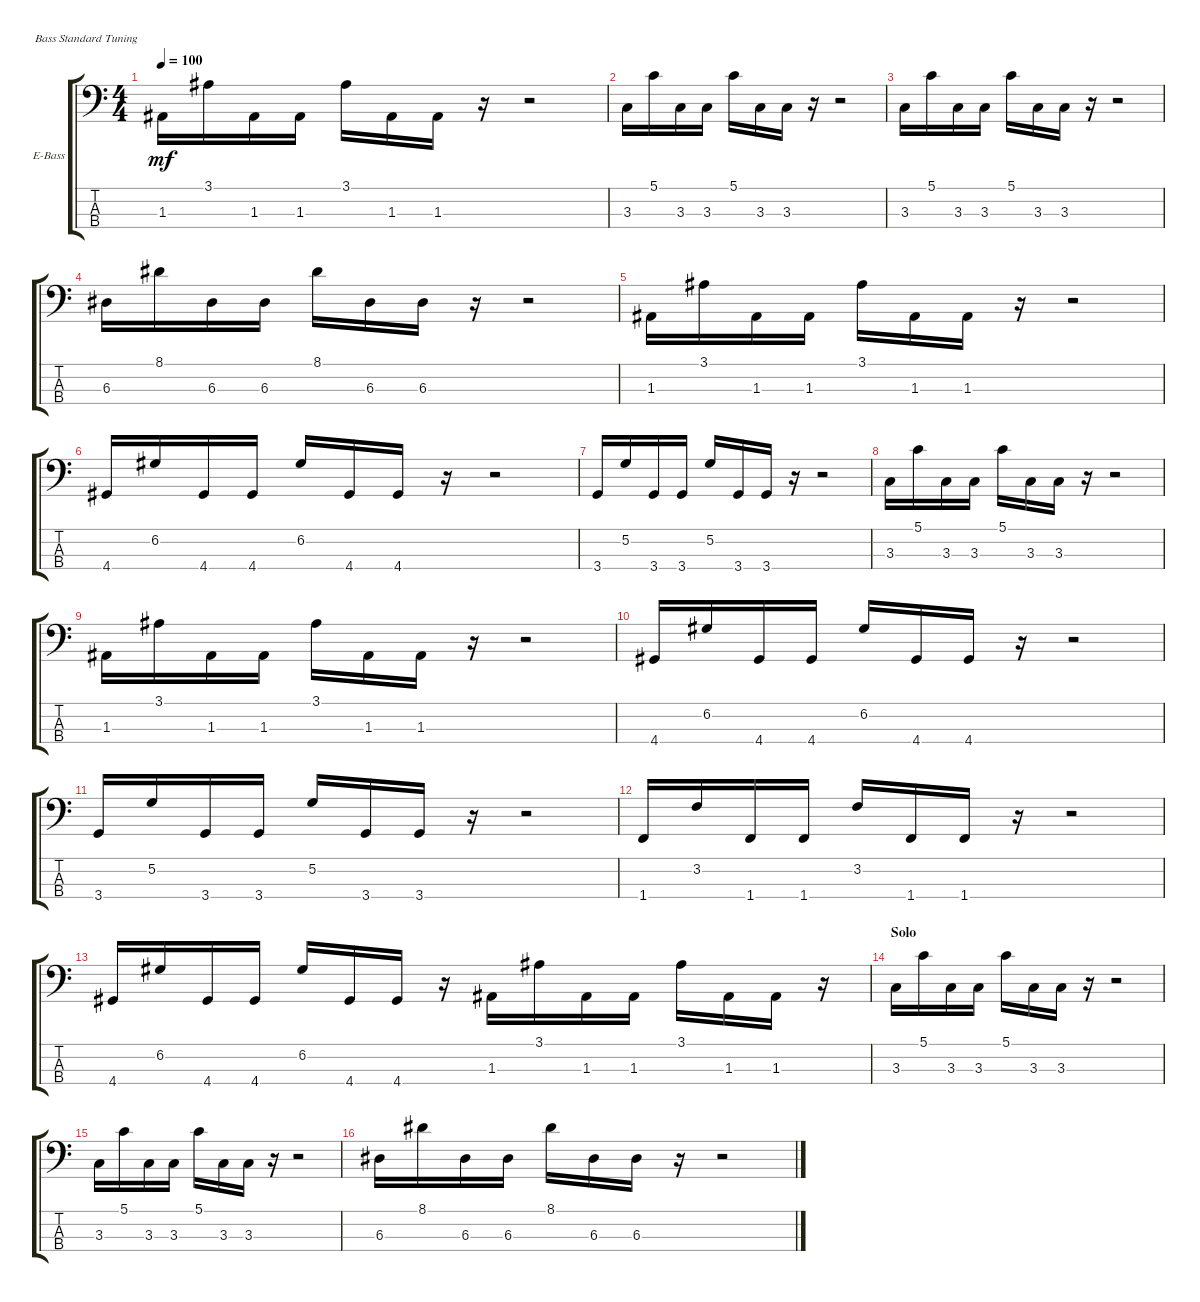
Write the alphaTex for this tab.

\defaultSystemsLayout 4
\bracketExtendMode groupsimilarinstruments
\firstSystemTrackNameOrientation horizontal
\otherSystemsTrackNameOrientation horizontal
\track ("Wolstenholme Distorted Bass" "E-Bass") {instrument electricbassfinger}
\staff {score tabs}
\tuning (G2 D2 A1 E1)
\ts (4 4)
\tempo 100
\clef f4
\ks c
1.3.16{dy mf} 3.1.16 1.3.16 1.3.16 3.1.16 1.3.16 1.3.16 r.16 r.2 |
3.3.16 5.1.16 3.3.16 3.3.16 5.1.16 3.3.16 3.3.16 r.16 r.2 |
3.3.16 5.1.16 3.3.16 3.3.16 5.1.16 3.3.16 3.3.16 r.16 r.2 |
6.3.16 8.1.16 6.3.16 6.3.16 8.1.16 6.3.16 6.3.16 r.16 r.2 |
1.3.16 3.1.16 1.3.16 1.3.16 3.1.16 1.3.16 1.3.16 r.16 r.2 |
4.4.16 6.2.16 4.4.16 4.4.16 6.2.16 4.4.16 4.4.16 r.16 r.2 |
3.4.16 5.2.16 3.4.16 3.4.16 5.2.16 3.4.16 3.4.16 r.16 r.2 |
3.3.16 5.1.16 3.3.16 3.3.16 5.1.16 3.3.16 3.3.16 r.16 r.2 |
1.3.16 3.1.16 1.3.16 1.3.16 3.1.16 1.3.16 1.3.16 r.16 r.2 |
4.4.16 6.2.16 4.4.16 4.4.16 6.2.16 4.4.16 4.4.16 r.16 r.2 |
3.4.16 5.2.16 3.4.16 3.4.16 5.2.16 3.4.16 3.4.16 r.16 r.2 |
1.4.16 3.2.16 1.4.16 1.4.16 3.2.16 1.4.16 1.4.16 r.16 r.2 |
4.4.16 6.2.16 4.4.16 4.4.16 6.2.16 4.4.16 4.4.16 r.16 1.3.16 3.1.16 1.3.16 1.3.16 3.1.16 1.3.16 1.3.16 r.16 |
\section ("" "Solo")
3.3.16 5.1.16 3.3.16 3.3.16 5.1.16 3.3.16 3.3.16 r.16 r.2 |
3.3.16 5.1.16 3.3.16 3.3.16 5.1.16 3.3.16 3.3.16 r.16 r.2 |
6.3.16 8.1.16 6.3.16 6.3.16 8.1.16 6.3.16 6.3.16 r.16 r.2
